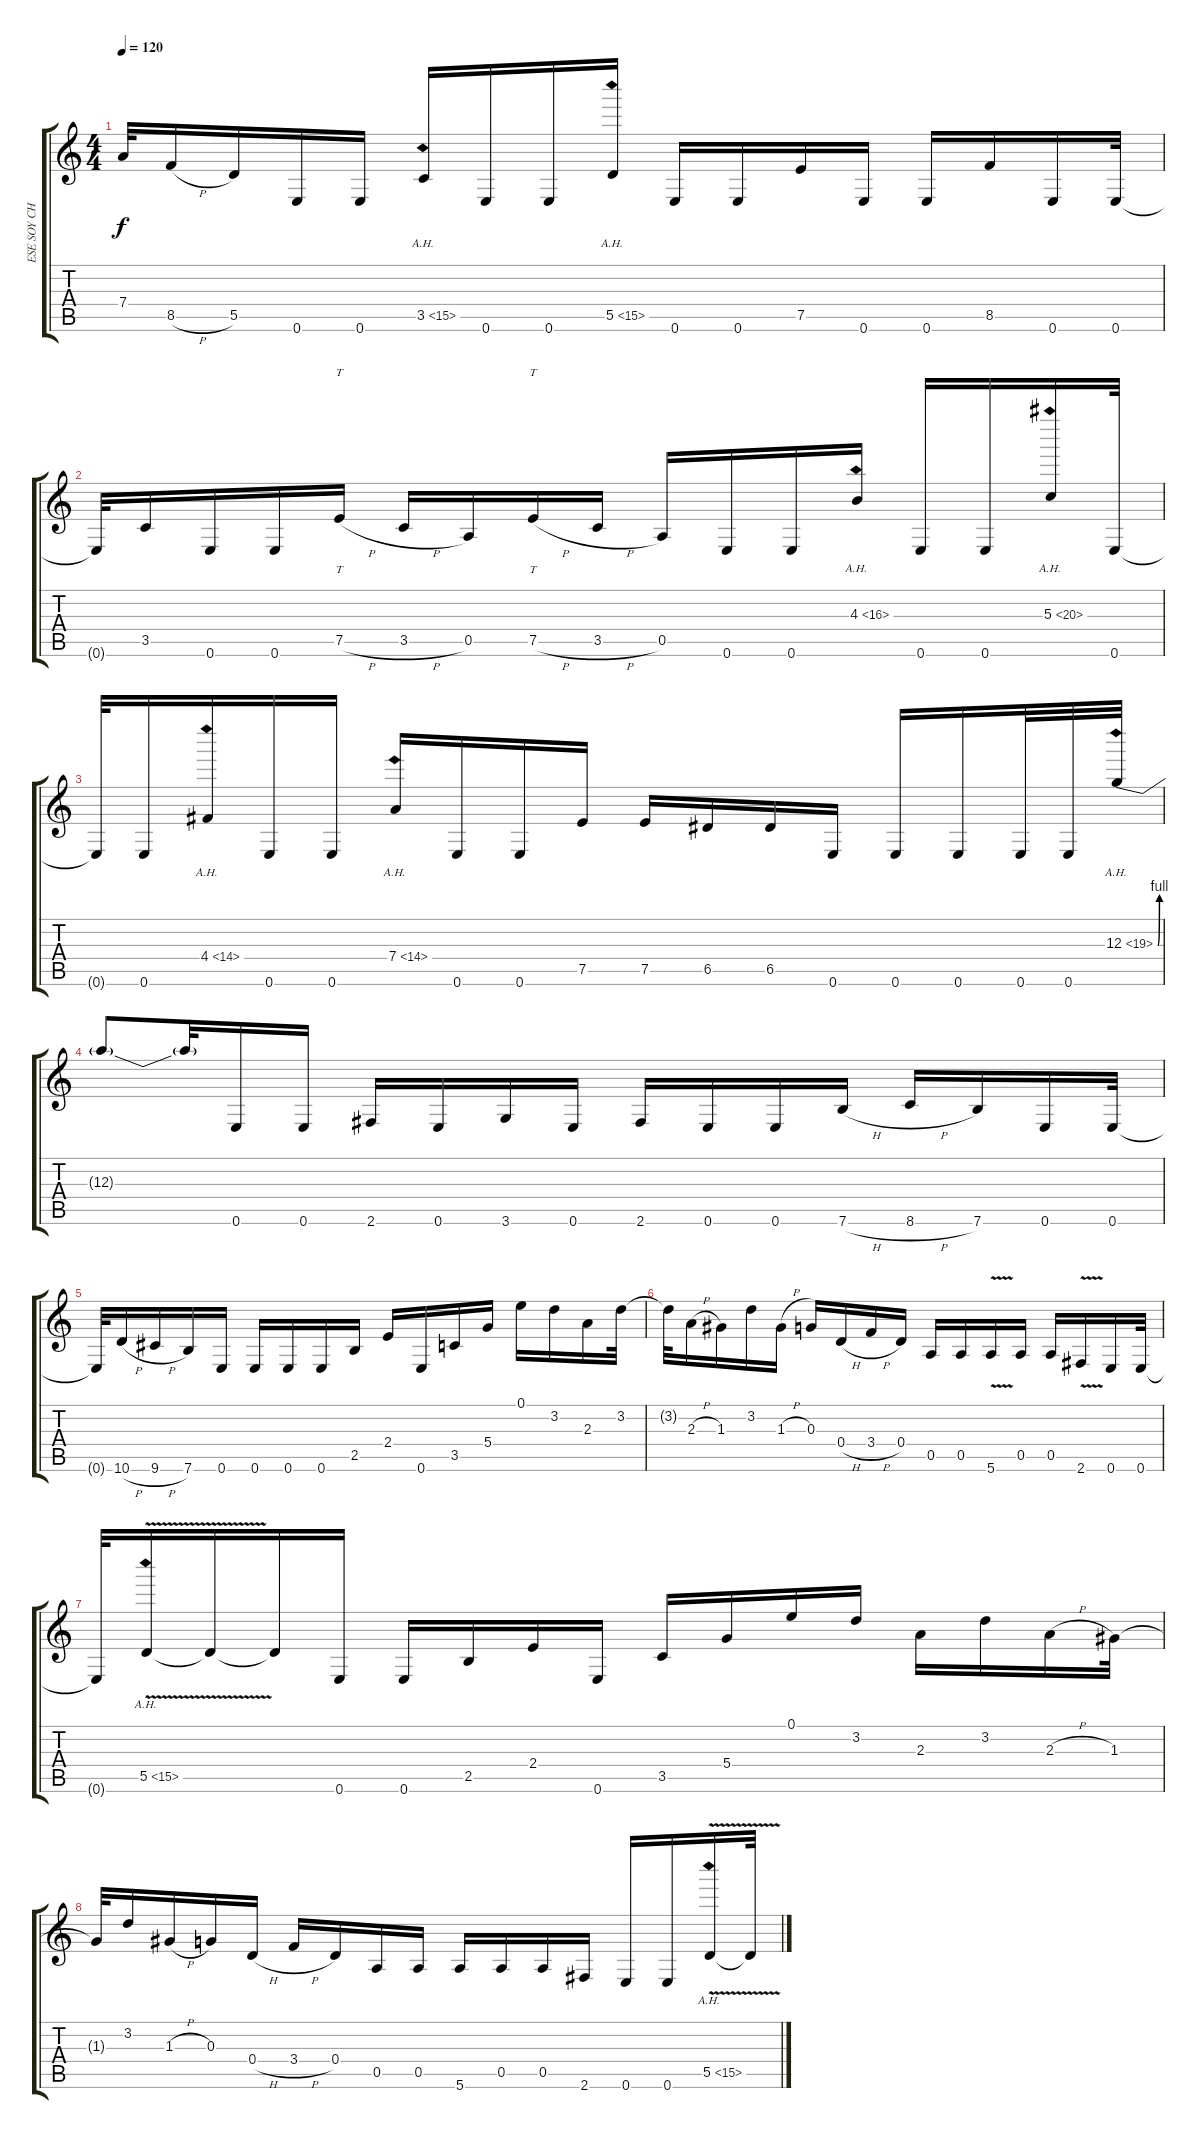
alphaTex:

\track ("ESE SOY CHOO" "ESE SOY CH") {instrument distortionguitar}
\staff {score tabs}
\tuning (E4 B3 G3 D3 A2 E2) {hide}
\ts (4 4)
\tempo 120
\clef g2
\ks c
7.4{t}.32{dy f} 8.5{h}.16 5.5.16 0.6.16 0.6.16 3.5{ah 12}.16 0.6.16 0.6.16 5.5{ah 10}.16 0.6.16 0.6.16 7.5.16 0.6.16 0.6.16 8.5.16 0.6.16 0.6.32 |
0.6{t}.32 3.5.16 0.6.16 0.6.16 7.5{h}.16{tt} 3.5{h}.16 0.5.16 7.5{h}.16{tt} 3.5{h}.16 0.5.16 0.6.16 0.6.16 4.3{ah 12}.16 0.6.16 0.6.16 5.3{ah 15}.16 0.6.32 |
0.6{t}.32 0.6.16 4.4{ah 10}.16 0.6.16 0.6.16 7.4{ah 7}.16 0.6.16 0.6.16 7.5.16 7.5.16 6.5.16 6.5.16 0.6.16 0.6.16 0.6.16 0.6.32 0.6.32 12.3{be (bend 0 0 60 4) ah 7}.32 |
12.3{t}.8 12.3{t}.32 0.6.16 0.6.16 2.6.16 0.6.16 3.6.16 0.6.16 2.6.16 0.6.16 0.6.16 7.6{h}.16 8.6{h}.16 7.6.16 0.6.16 0.6.32 |
0.6{t}.32 10.6{h}.16 9.6{h}.16 7.6.16 0.6.16 0.6.16 0.6.16 0.6.16 2.5.16 2.4.16 0.6.16 3.5.16 5.4.16 0.1.16 3.2.16 2.3.16 3.2.32 |
3.2{t}.32 2.3{h}.16 1.3.16 3.2.16 1.3{h}.16 0.3.16 0.4{h}.16 3.4{h}.16 0.4.16 0.5.16 0.5.16 5.6{v}.16 0.5.16 0.5.16 2.6{v}.16 0.6.16 0.6.32 |
0.6{t}.32 5.5{ah 10 v}.16 5.5{t}.16 5.5{t}.16 0.6.16 0.6.16 2.5.16 2.4.16 0.6.16 3.5.16 5.4.16 0.1.16 3.2.16 2.3.16 3.2.16 2.3{h}.16 1.3.32 |
1.3{t}.32 3.2.16 1.3{h}.16 0.3.16 0.4{h}.16 3.4{h}.16 0.4.16 0.5.16 0.5.16 5.6.16 0.5.16 0.5.16 2.6.16 0.6.16 0.6.16 5.5{ah 10 v}.16 5.5{t}.32
